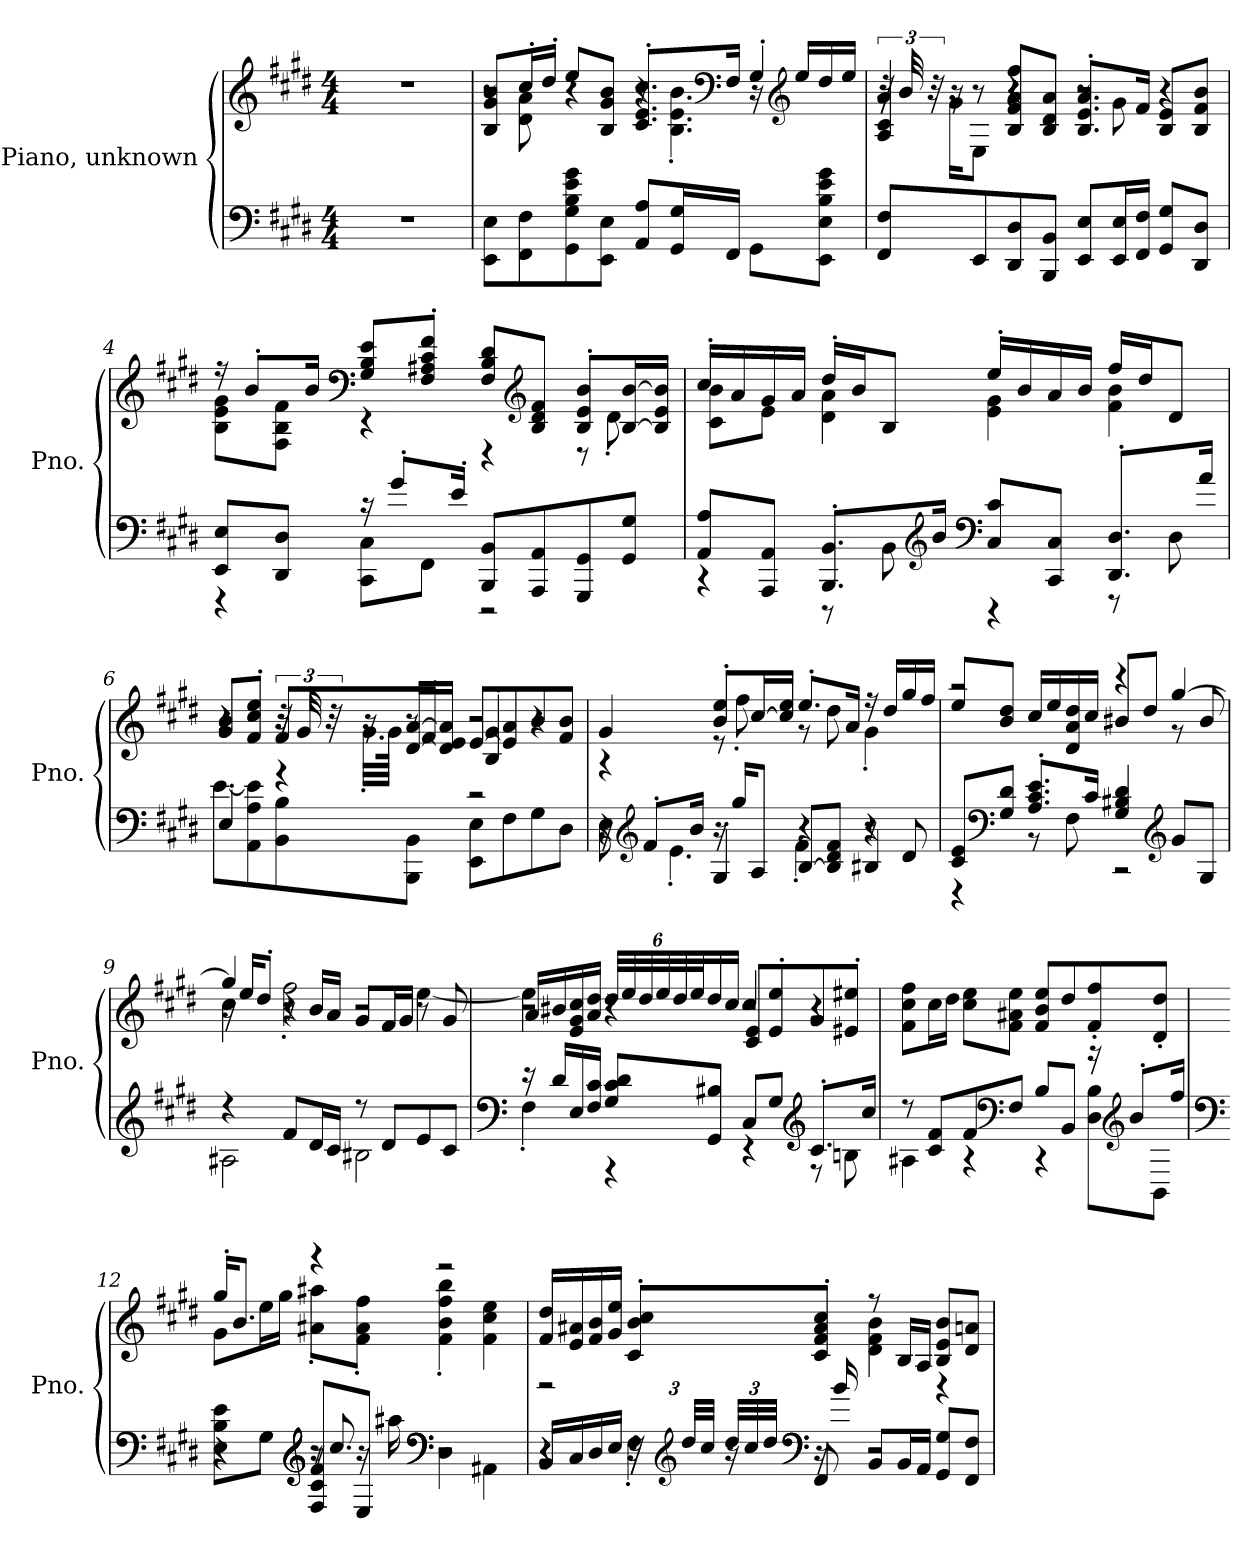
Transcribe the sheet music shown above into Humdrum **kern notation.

**kern	**kern
*part1	*part1
*staff2	*staff1
*I"Piano, unknown	*
*I'Pno.	*
*clefF4	*clefG2
*k[f#c#g#d#]	*k[f#c#g#d#]
*M4/4	*M4/4
*MM120	*MM120
=1	=1
1r	1r
=2	=2
*	*^
*	*	*^
8EE\ 8E\L	8B/ 8g#/ 8b/L	8r	2r
8FF#\ 8F#\	16cc#'/L	8d#\ 8a\	.
.	16dd#'/JJ	.	.
8GG#\ 8G#\ 8B\ 8e\ 8g#\	8ee/L	4r	.
8EE\ 8E\J	8B/ 8g#/ 8b/J	.	.
8AA/ 8A/L	8.c#/' 8.e/' 8.cc#/'L	8r	4r
16GG#/ 16G#/L	.	4.B\' 4.e\' 4.b\'	.
*	*clefF4	*	*
16FF#/JJ	16F#/Jk	.	.
8GG#\L	16r	.	4G#'/
*	*clefG2	*	*
.	16ee/LL	.	.
8EE\ 8E\ 8B\ 8e\ 8g#\J	16dd#/	.	.
.	16ee/JJ	.	.
=3	=3	=3	=3
8FF#/ 8F#/L	48r	16r	4A/ 4c#/ 4a/
.	48b/	.	.
.	48r	.	.
.	16r	16g#\KL	.
8EE/	8r	8E\J	.
8DD#/ 8D#/	8B/ 8f#/ 8a/ 8ff#/L	4r	4r
8BBB/ 8BB/J	8B/ 8d#/ 8a/J	.	.
8EE/ 8E/L	8.B/' 8.e/' 8.a/'L	8r	2r
16EE/ 16E/L	.	8g#\	.
16FF#/ 16F#/JJ	16f#/Jk	.	.
8GG#/ 8G#/L	8B/ 8e/L	4r	.
8DD#/ 8D#/J	8B/ 8f#/ 8b/J	.	.
*	*	*v	*v
!!LO:LB:g=z
=4	=4	=4
*^	*	*
8EE/ 8E/L	4r	16r	8B\ 8e\ 8g#\L
.	.	8b'/L	.
8DD#/ 8D#/J	.	.	8F#\ 8B\ 8f#\J
.	.	16b/Jk	.
*	*	*clefF4	*
16r	8CC#\ 8C#\L	8G#/ 8B/ 8e/L	4r
8g#'/L	.	.	.
.	8FF#\J	8F#/' 8A#X/' 8c#/' 8f#/'J	.
16e'/Jk	.	.	.
8BBB/ 8BB/L	2r	8F#/ 8B/ 8d#/L	4r
*	*	*clefG2	*
8AAA/ 8AA/	.	8B/ 8d#/ 8f#/J	.
8GGG#/ 8GG#/	.	8B/' 8e/' 8b/'L	8r
8GG#/ 8G#/J	.	[16B/ [16b/L	8d#'\
.	.	16B/] 16e/ 16b/]JJ	.
=5	=5	=5	=5
8AA/ 8A/L	4r	16cc#'/LL	8c#\ 8b\L
.	.	16a/	.
8AAA/ 8AA/J	.	16g#/	8e\J
.	.	16a/JJ	.
8.BBB/' 8.BB/'L	8r	16dd#'/LL	4d#\ 4a\
.	.	16b/J	.
.	8BB\	8B/J	.
*clefG2	*	*	*
16b/Jk	.	.	.
*clefF4	*	*	*
8C#/ 8c#/L	4r	16ee'/LL	4e\ 4g#\
.	.	16b/	.
8CC#/ 8C#/J	.	16a/	.
.	.	16b/JJ	.
8.DD#/' 8.D#/'L	8r	16ff#/LL	4f#\ 4b\
.	.	16dd#/J	.
.	8D#\	8d#/J	.
16a/Jk	.	.	.
!!LO:LB:g=z
=6	=6	=6	=6
*	*	*	*^
4E'/	[8e\L	8g#/ 8b/L	4r	4r
.	8AA\ 8A\ 8e\]	8f#/' 8cc#/' 8ee/'J	.	.
4r	8BB\ 8B\	48r	16r	8f#/L
.	.	48g#/	.	.
.	.	48r	.	.
.	.	16r	32.g#'\LLL	.
.	.	.	64g#\JJJk	.
.	8BBB\ 8BB\J	[16d#/ [16a/LL	8r	8f#'/J
.	.	16d#/] 16e/ 16a/]JJ	.	.
2r	8EE\ 8E\L	[8e/L	2r	4B/' 4g#/'
.	8F#\	8e/] 8a/	.	.
.	8G#\	8b/	.	4r
.	8D#\J	8f#/ 8b/J	.	.
*	*	*	*v	*v
=7	=7	=7	=7
*	*^	*	*
16r	8E\	4r	4g#/	4r
*clefG2	*	*	*	*
8f#'/L	.	.	.	.
.	4.e'\	.	.	.
16b/Jk	.	.	.	.
16r	.	4G#'/	8b/' 8ee/'L	8r
16gg#/KL	.	.	.	.
8A/J	.	.	[16cc#/L	8ff#'\
.	.	.	16cc#/] 16ee/JJ	.
[8B/L	4f#'\	4r	8.ee'/L	8r
8B/] 8d#/ 8f#/J	.	.	.	8dd#\
.	.	.	16a/Jk	.
8r	4r	4B#X/	16r	4g#'\
.	.	.	16dd#/LL	.
8d#/	.	.	16gg#/	.
.	.	.	16ff#/JJ	.
*	*v	*v	*	*
!!LO:LB:g=z	!!
=8	=8	=8	=8
8c#/ 8e/L	4r	2r	8ee/L
*clefF4	*	*	*
8G#/ 8d#/J	.	.	8b/ 8dd#/J
8.A/' 8.c#/' 8.e/'L	8r	.	16cc#/LL
.	.	.	16ee/
.	8F#\	.	16d#/ 16a/ 16dd#/
16c#/Jk	.	.	16cc#/JJ
4G#/ 4B#X/ 4d#/	2r	4r	8b#X/L
.	.	.	8dd#/J
*clefG2	*	*	*
8g#/L	.	[4gg#/	8r
8G#/J	.	.	8b#/
=9	=9	=9	=9
*	*	*	*^
4r	2A#X\	4gg#/]	4cc#\	16r
.	.	.	.	16ee/KL
.	.	.	.	8dd#'/J
8f#/L	.	4r	2ff#'\	8r
16d#/L	.	.	.	16b/LL
16c#/JJ	.	.	.	16a/JJ
8r	2B#X\	2r	.	8g#/L
8d#/L	.	.	.	16f#/L
.	.	.	.	16g#/JJ
8e/	.	.	[4ee\	8r
8c#/J	.	.	.	8g#/
!!LO:LB:g=z	!!	!!
=10	=10	=10	=10	=10
*clefF4	*	*	*	*
16r	4F#'\	2r	4ee\]	16a/LL
16d#/LL	.	.	.	16b#X/
16E/	.	.	.	16e/ 16g#/ 16cc#/
16F#/ 16c#/JJ	.	.	.	16a/ 16dd#/JJ
*	*	*	*	*Xbrackettup
8G#/ 8c#/ 8d#/L	4r	.	4r	48dd#/LLL
.	.	.	.	48ee/
.	.	.	.	48dd#/
.	.	.	.	48ee/
.	.	.	.	48dd#/
.	.	.	.	48ee/J
8GG#/ 8B#X/J	.	.	.	16dd#/
.	.	.	.	16cc#/JJ
8C#/L	4r	4cc#/	2r	8c#/ 8e/L
8G#/J	.	.	.	8e/' 8ee/'
*clefG2	*	*	*	*
8.c#'/L	8r	4r	.	8g#/
.	8Bn\	.	.	8e#X/' 8ee#X/'J
16cc#/Jk	.	.	.	.
*	*	*v	*v	*v
=11	=11	=11
8r	4A#X\	8f#\ 8cc#\ 8ff#\L
8c#/ 8f#/L	.	16cc#\L
.	.	16dd#\JJ
8f#/	4r	8cc#\ 8ee\L
*clefF4	*	*
8F#/J	.	8f#\ 8a#X\ 8ee\J
8B/L	4r	8f#/ 8b/ 8ee/L
8BB/J	.	8dd#/
16r	8D#\ 8B\L	8f#/' 8ff#/'
*clefG2	*	*
8b'/L	.	.
.	8BB\J	8d#/' 8dd#/'J
16ff#/Jk	.	.
*v	*v	*
!!LO:LB:g=z
=12	=12
*clefF4	*
*^	*^
*	*^	*	*
4r	8E\ 8B\ 8e\L	4r	16gg#'/KL	8g#\L
.	.	.	8.b/J	.
.	8G#\J	.	.	16ee\L
.	.	.	.	16gg#\JJ
*clefG2	*	*	*	*
16r	8r	8F#/ 8c#/ 8f#/L	4r	8a#X\' 8aa#X\'L
8.cc#/	.	.	.	.
.	16r	8E/J	.	8f#\' 8a#\' 8ff#\'J
.	16aa#X\	.	.	.
*clefF4	*	*	*	*
2r	4D#\	2r	2r	4f#\' 4b\' 4ff#\' 4bb\'
.	4AA#X\	.	.	4f#\ 4cc#\ 4ee\
=13	=13	=13	=13	=13
4r	4r	16BB/LL	16f#/ 16dd#/LL	2r
.	.	16C#/	16e/ 16a#X/	.
.	.	16D#/	16f#/ 16b/	.
.	.	16E/JJ	16g#/ 16ee/JJ	.
16r	4F#'\	48r	8c#/' 8b/' 8cc#/'L	.
*clefG2	*	*	*	*
.	.	48dd#/LLL	.	.
.	.	48cc#/JJJ	.	.
*Xbrackettup	*	*	*	*
48dd#/LLL	.	16r	.	.
48cc#/	.	.	.	.
48dd#/JJJ	.	.	.	.
*clefF4	*	*	*	*
16r	.	8FF#/	8c#/' 8f#/' 8a#/' 8cc#/'J	.
16b/	.	.	.	.
2r	2r	8BB/L	8r	4d#\ 4f#\ 4b\
.	.	16BB/L	16B/LL	.
.	.	16AA/JJ	16A/JJ	.
.	.	8GG#/ 8G#/L	8B/ 8e/ 8b/L	4r
.	.	8FF#/ 8F#/J	8d#/ 8an/J	.
*v	*v	*v	*	*
*	*v	*v
=	=
*-	*-
